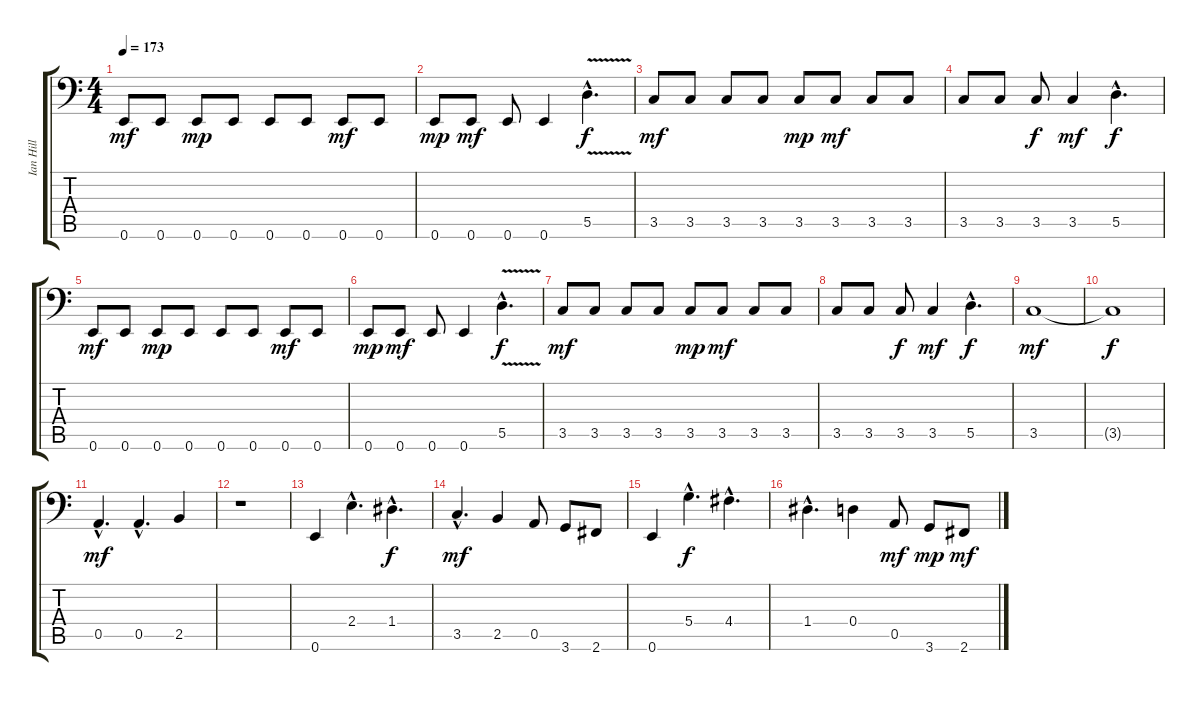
\track ("Ian Hill" "Ian Hill") {instrument electricbasspick}
\staff {score tabs}
\tuning (Eb3 A3 G2 D2 A1 E1) {hide}
\ts (4 4)
\tempo 173
\clef f4
\ks c
0.6.8{dy mf} 0.6.8 0.6.8{dy mp} 0.6.8 0.6.8 0.6.8 0.6.8{dy mf} 0.6.8 |
0.6.8{dy mp} 0.6.8{dy mf} 0.6.8 0.6.4 5.5{v hac}.4{d dy f} |
3.5.8{dy mf} 3.5.8 3.5.8 3.5.8 3.5.8{dy mp} 3.5.8{dy mf} 3.5.8 3.5.8 |
3.5.8 3.5.8 3.5.8{dy f} 3.5.4{dy mf} 5.5{hac}.4{d dy f} |
0.6.8{dy mf} 0.6.8 0.6.8{dy mp} 0.6.8 0.6.8 0.6.8 0.6.8{dy mf} 0.6.8 |
0.6.8{dy mp} 0.6.8{dy mf} 0.6.8 0.6.4 5.5{v hac}.4{d dy f} |
3.5.8{dy mf} 3.5.8 3.5.8 3.5.8 3.5.8{dy mp} 3.5.8{dy mf} 3.5.8 3.5.8 |
3.5.8 3.5.8 3.5.8{dy f} 3.5.4{dy mf} 5.5{hac}.4{d dy f} |
3.5.1{dy mf} |
3.5{t}.1{dy f} |
0.5{hac}.4{d dy mf} 0.5{hac}.4{d} 2.5.4 |
r.1 |
0.6.4 2.4{hac}.4{d} 1.4{hac}.4{d dy f} |
3.5{hac}.4{d dy mf} 2.5.4 0.5.8 3.6.8 2.6.8 |
0.6.4 5.4{hac}.4{d dy f} 4.4{hac}.4{d} |
1.4{hac}.4{d} 0.4.4 0.5.8{dy mf} 3.6.8{dy mp} 2.6.8{dy mf}
